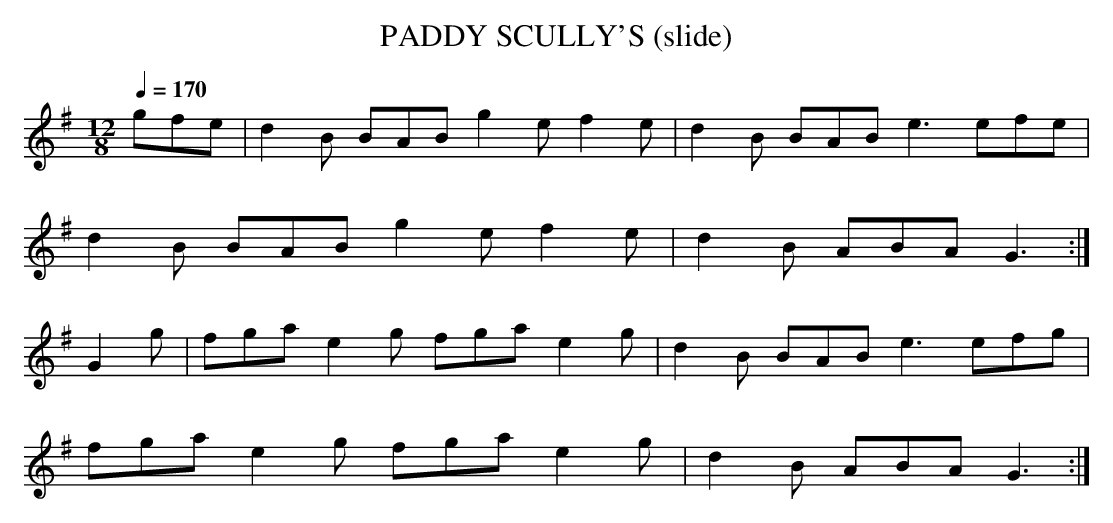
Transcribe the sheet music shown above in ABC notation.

X:1
T:PADDY SCULLY'S (slide)
L:1/8
M:12/8
Q:1/4=170
K:G
gfe|d2B BAB g2e f2e|d2B BAB e3 efe|
d2B BAB g2e f2e|d2B ABA G3:|
G2g|fga e2g fga e2g|d2B BAB e3 efg|
fga e2g fga e2g|d2B ABA G3:|
